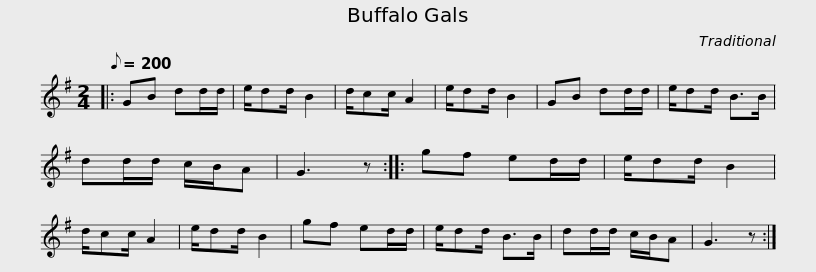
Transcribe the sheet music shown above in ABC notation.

X:1
L:1/8
Q:1/8=200
M:2/4
I:linebreak $
K:none
V:1 treble transpose="8 "
V:1
[K:G]|: GB dd/d/ | e/dd/ B2 | d/cc/ A2 | e/dd/ B2 | GB dd/d/ | %5
 e/dd/ B>B | dd/d/ c/B/A | G3 z :: gf ed/d/ |$ e/dd/ B2 | %10
 d/cc/ A2 | e/dd/ B2 | gf ed/d/ | e/dd/ B>B | dd/d/ c/B/A | %15
 G3 z :| %16
